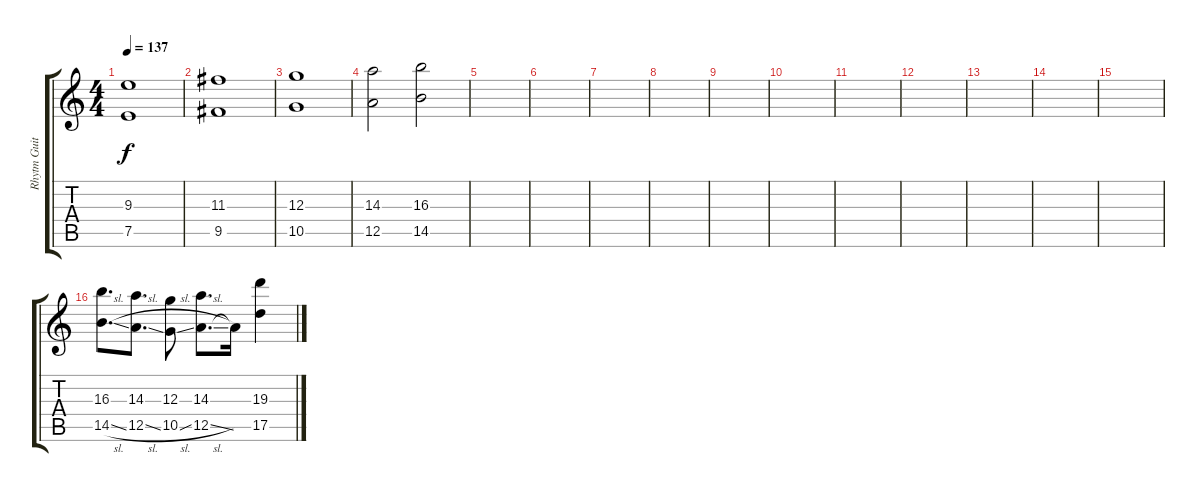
\track ("Rhytm Guitar 2" "Rhytm Guit") {instrument overdrivenguitar}
\staff {score tabs}
\tuning (E4 B3 G3 D3 A2 E2) {hide}
\ts (4 4)
\tempo 137
\clef g2
\ks c
(9.3 7.5).1{dy f} |
(11.3 9.5).1 |
(12.3 10.5).1 |
(14.3 12.5).2 (16.3 14.5).2 |
|
|
|
|
|
|
|
|
|
|
|
(16.3 14.5{sl}).8{d} (14.3 12.5{sl}).8{d} (12.3 10.5{sl}).8 (14.3 12.5{sl}).8{d} 12.5{t}.16 (19.3 17.5{sl}).4
